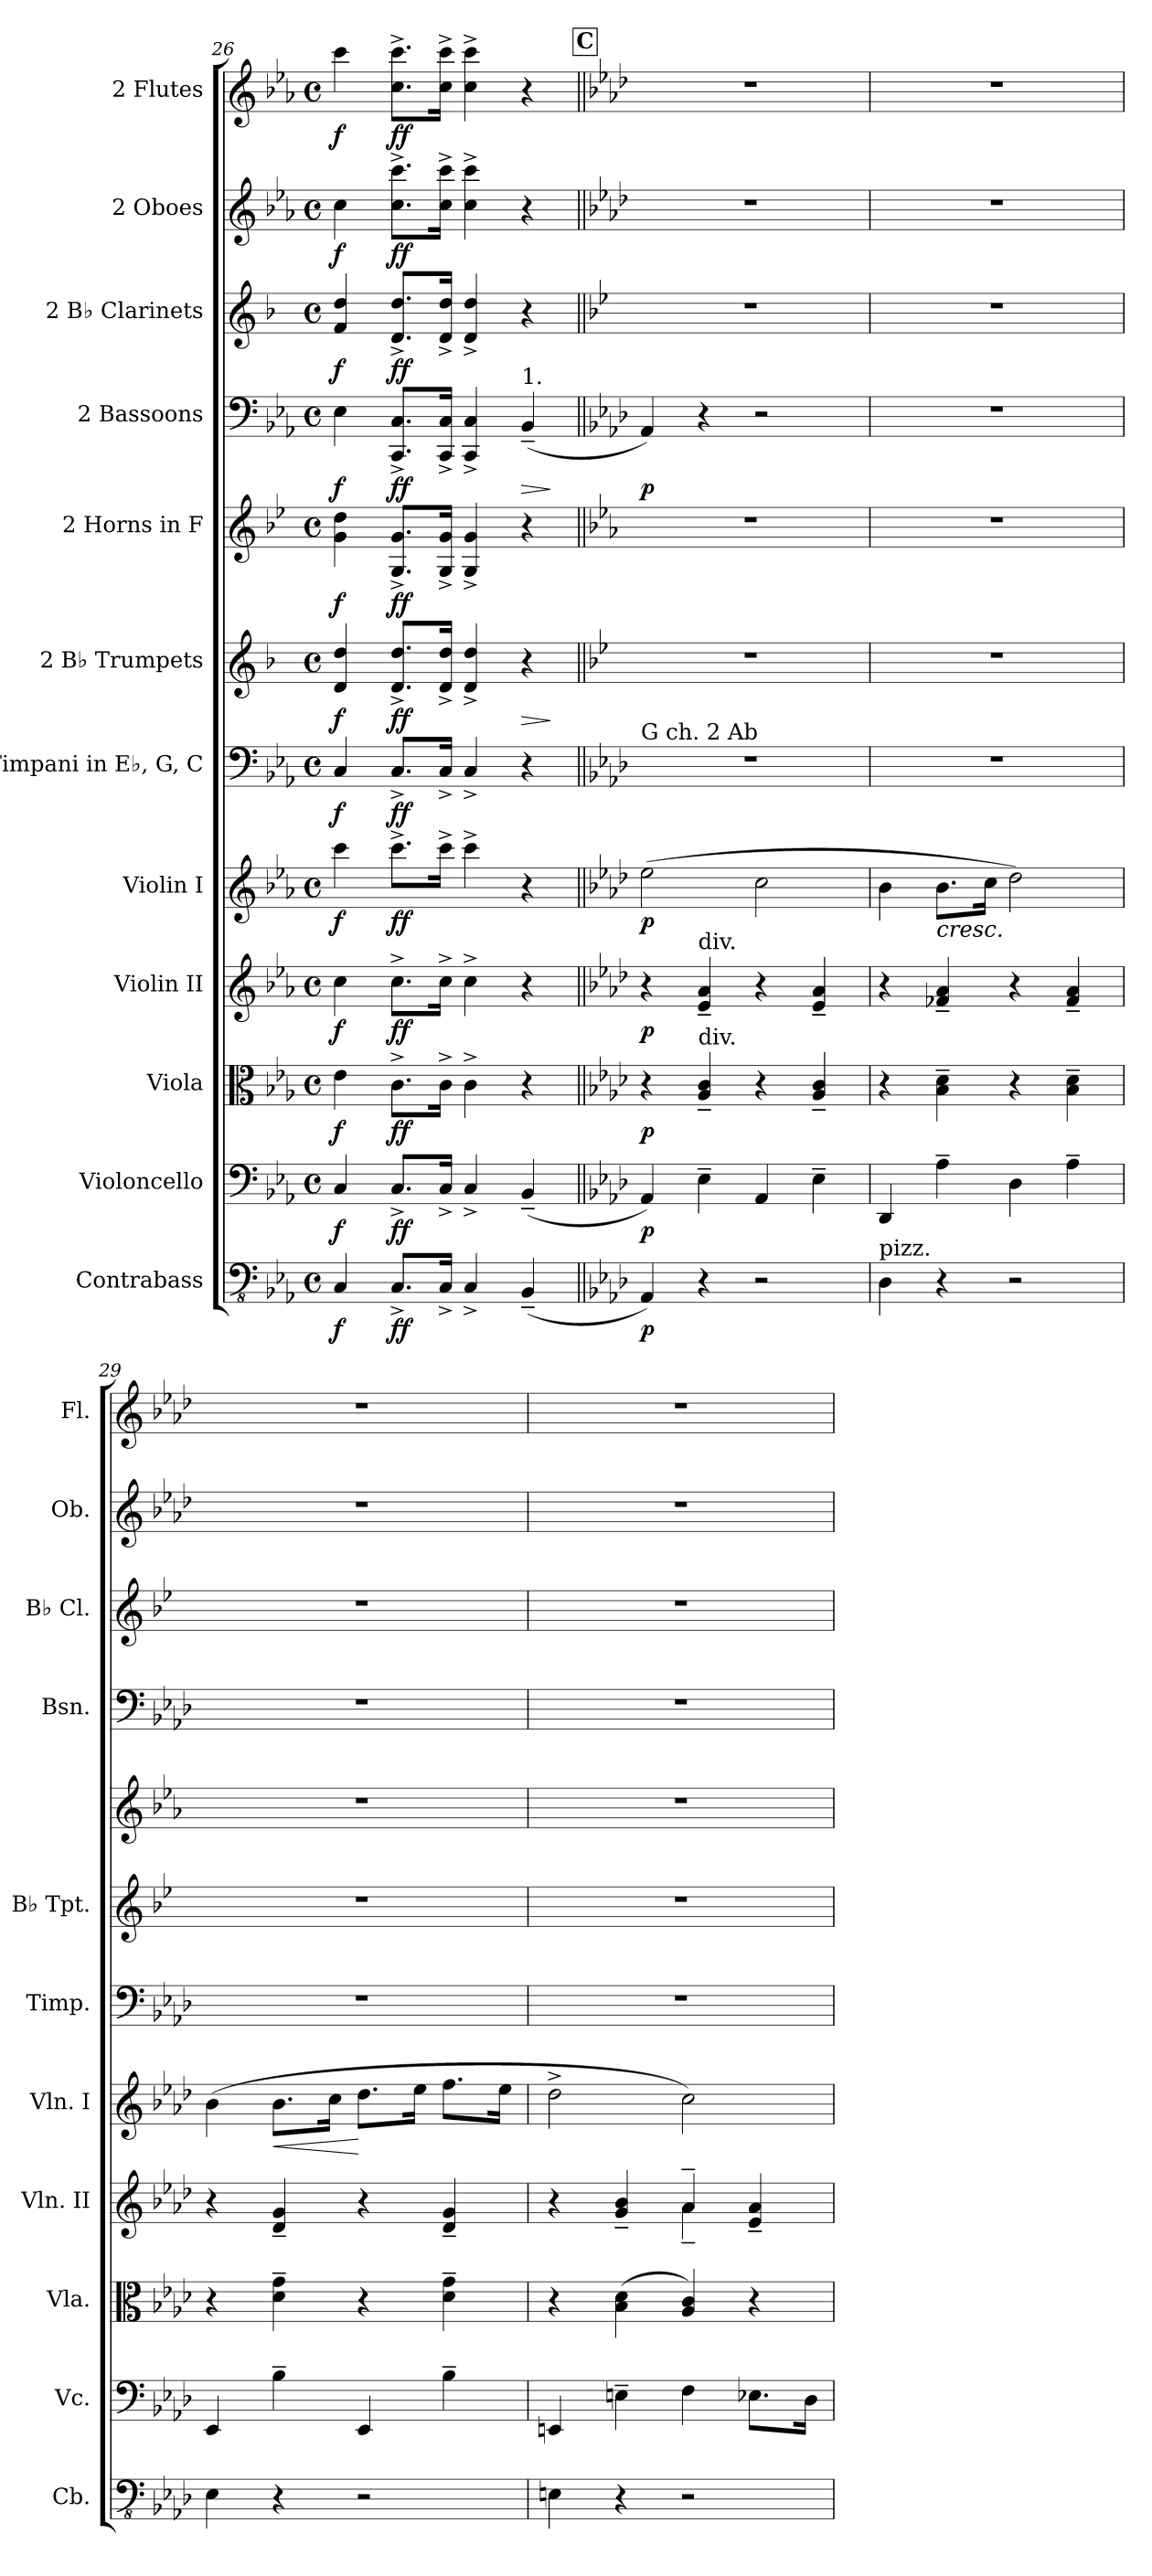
**kern	**dynam	**kern	**dynam	**kern	**dynam	**kern	**dynam	**kern	**dynam	**kern	**dynam	**kern	**dynam	**kern	**dynam	**kern	**dynam	**kern	**dynam	**kern	**dynam	**kern	**dynam
*part12	*part12	*part11	*part11	*part10	*part10	*part9	*part9	*part8	*part8	*part7	*part7	*part6	*part6	*part5	*part5	*part4	*part4	*part3	*part3	*part2	*part2	*part1	*part1
*staff12	*staff12	*staff11	*staff11	*staff10	*staff10	*staff9	*staff9	*staff8	*staff8	*staff7	*staff7	*staff6	*staff6	*staff5	*staff5	*staff4	*staff4	*staff3	*staff3	*staff2	*staff2	*staff1	*staff1
*I"Contrabass	*	*I"Violoncello	*	*I"Viola	*	*I"Violin II	*	*I"Violin I	*	*I"Timpani in E♭, G, C	*	*I"2 B♭ Trumpets	*	*I"2 Horns in F	*	*I"2 Bassoons	*	*I"2 B♭ Clarinets	*	*I"2 Oboes	*	*I"2 Flutes	*
*I'Cb.	*	*I'Vc.	*	*I'Vla.	*	*I'Vln. II	*	*I'Vln. I	*	*I'Timp.	*	*I'B♭ Tpt.	*	*	*	*I'Bsn.	*	*I'B♭ Cl.	*	*I'Ob.	*	*I'Fl.	*
*clefFv4	*	*clefF4	*	*clefC3	*	*clefG2	*	*clefG2	*	*clefF4	*	*clefG2	*	*clefG2	*	*clefF4	*	*clefG2	*	*clefG2	*	*clefG2	*
*	*	*	*	*	*	*	*	*	*	*	*	*ITrd1c2	*	*ITrd4c7	*	*	*	*ITrd1c2	*	*	*	*	*
*k[b-e-a-]	*	*k[b-e-a-]	*	*k[b-e-a-]	*	*k[b-e-a-]	*	*k[b-e-a-]	*	*k[b-e-a-]	*	*k[b-e-a-]	*	*k[b-e-a-]	*	*k[b-e-a-]	*	*k[b-e-a-]	*	*k[b-e-a-]	*	*k[b-e-a-]	*
*M4/4	*	*M4/4	*	*M4/4	*	*M4/4	*	*M4/4	*	*M4/4	*	*M4/4	*	*M4/4	*	*M4/4	*	*M4/4	*	*M4/4	*	*M4/4	*
*met(c)	*	*met(c)	*	*met(c)	*	*met(c)	*	*met(c)	*	*met(c)	*	*met(c)	*	*met(c)	*	*met(c)	*	*met(c)	*	*met(c)	*	*met(c)	*
=26	=26	=26	=26	=26	=26	=26	=26	=26	=26	=26	=26	=26	=26	=26	=26	=26	=26	=26	=26	=26	=26	=26	=26
!	!LO:DY:b	!	!LO:DY:b	!	!LO:DY:b	!	!LO:DY:b	!	!LO:DY:b	!	!LO:DY:b	!	!LO:DY:b	!	!LO:DY:b	!	!LO:DY:b	!	!LO:DY:b	!	!LO:DY:b	!	!LO:DY:b
4CC/	f	4C/	f	4e-\	f	4cc\	f	4ccc\	f	4C/	f	4c/ 4cc/	f	4c\ 4g\	f	4E-\	f	4e-/ 4cc/	f	4cc\	f	4ccc\	f
!	!LO:DY:b	!	!LO:DY:b	!	!LO:DY:b	!	!LO:DY:b	!	!LO:DY:b	!	!LO:DY:b	!	!LO:DY:b	!	!LO:DY:b	!	!LO:DY:b	!	!LO:DY:b	!	!LO:DY:b	!	!LO:DY:b
8.CC^/L	ff	8.C^/L	ff	8.c^\L	ff	8.cc^\L	ff	8.ccc^\L	ff	8.C^/L	ff	8.c/^ 8.cc/^L	ff	8.C/^ 8.c/^L	ff	8.CC/^ 8.C/^L	ff	8.c/^ 8.cc/^L	ff	8.cc\^ 8.ccc\^L	ff	8.cc\^ 8.ccc\^L	ff
16CC^/Jk	.	16C^/Jk	.	16c^\Jk	.	16cc^\Jk	.	16ccc^\Jk	.	16C^/Jk	.	16c/^ 16cc/^Jk	.	16C/^ 16c/^Jk	.	16CC/^ 16C/^Jk	.	16c/^ 16cc/^Jk	.	16cc\^ 16ccc\^Jk	.	16cc\^ 16ccc\^Jk	.
4CC^/	.	4C^/	.	4c^\	.	4cc^\	.	4ccc^\	.	4C^/	.	4c/^ 4cc/^	.	4C/^ 4c/^	.	4CC/^ 4C/^	.	4c/^ 4cc/^	.	4cc\^ 4ccc\^	.	4cc\^ 4ccc\^	.
!	!	!	!	!	!	!	!	!	!	!	!	!	!	!	!	!LO:TX:a:t=1.	!	!	!	!	!	!	!
!	!	!	!	!	!	!	!	!	!	!	!	!	!LO:HP:b	!	!	!	!LO:HP:b	!	!	!	!	!	!
(4BBB-~/	.	(4BB-~/	.	4r	.	4r	.	4r	.	4r	.	4r	>	4r	.	(4BB-~/	>	4r	.	4r	.	4r	.
.	.	.	.	.	.	.	.	.	.	.	.	.	]	.	.	.	]	.	.	.	.	.	.
!!LO:REH:place=s1:a:B:fs=14:t=C
=27||	=27||	=27||	=27||	=27||	=27||	=27||	=27||	=27||	=27||	=27||	=27||	=27||	=27||	=27||	=27||	=27||	=27||	=27||	=27||	=27||	=27||	=27||	=27||
*k[b-e-a-d-]	*	*k[b-e-a-d-]	*	*k[b-e-a-d-]	*	*k[b-e-a-d-]	*	*k[b-e-a-d-]	*	*k[b-e-a-d-]	*	*k[b-e-a-d-]	*	*k[b-e-a-d-]	*	*k[b-e-a-d-]	*	*k[b-e-a-d-]	*	*k[b-e-a-d-]	*	*k[b-e-a-d-]	*
!	!	!	!	!	!	!	!	!	!	!LO:TX:a:t=G ch. 2 Ab	!	!	!	!	!	!	!	!	!	!	!	!	!
!	!LO:DY:b	!	!LO:DY:b	!	!LO:DY:b	!	!LO:DY:b	!	!LO:DY:b	!	!	!	!	!	!	!	!LO:DY:b	!	!	!	!	!	!
4AAA-/)	p	4AA-/)	p	4r	p	4r	p	(>2ee-\	p	1r	.	1r	.	1r	.	4AA-/)	p	1r	.	1r	.	1r	.
!	!	!	!	!	!	!LO:TX:a:t=div.	!	!	!	!	!	!	!	!	!	!	!	!	!	!	!	!	!
!	!	!	!	!LO:TX:a:t=div.	!	!	!	!	!	!	!	!	!	!	!	!	!	!	!	!	!	!	!
4r	.	4E-~\	.	4A-/~ 4c/~	.	4e-/~ 4a-/~	.	.	.	.	.	.	.	.	.	4r	.	.	.	.	.	.	.
2r	.	4AA-/	.	4r	.	4r	.	2cc\	.	.	.	.	.	.	.	2r	.	.	.	.	.	.	.
.	.	4E-~\	.	4A-/~ 4c/~	.	4e-/~ 4a-/~	.	.	.	.	.	.	.	.	.	.	.	.	.	.	.	.	.
=28	=28	=28	=28	=28	=28	=28	=28	=28	=28	=28	=28	=28	=28	=28	=28	=28	=28	=28	=28	=28	=28	=28	=28
!LO:TX:a:t=pizz.	!	!	!	!	!	!	!	!	!	!	!	!	!	!	!	!	!	!	!	!	!	!	!
4DD-\	.	4DD-/	.	4r	.	4r	.	4b-\	.	1r	.	1r	.	1r	.	1r	.	1r	.	1r	.	1r	.
!	!	!	!	!	!	!	!	!	!LO:HP:b	!	!	!	!	!	!	!	!	!	!	!	!	!	!
4r	.	4A-~\	.	4B-\~ 4d-\~	.	4f-X/~ 4a-/~	.	8.b-\L	<	.	.	.	.	.	.	.	.	.	.	.	.	.	.
.	.	.	.	.	.	.	.	16cc\Jk	.	.	.	.	.	.	.	.	.	.	.	.	.	.	.
2r	.	4D-\	.	4r	.	4r	.	2dd-\)	.	.	.	.	.	.	.	.	.	.	.	.	.	.	.
.	.	4A-~\	.	4B-\~ 4d-\~	.	4f-/~ 4a-/~	.	.	.	.	.	.	.	.	.	.	.	.	.	.	.	.	.
!!LO:PB:g=z
=29	=29	=29	=29	=29	=29	=29	=29	=29	=29	=29	=29	=29	=29	=29	=29	=29	=29	=29	=29	=29	=29	=29	=29
4EE-\	.	4EE-/	.	4r	.	4r	.	(>4b-\	.	1r	.	1r	.	1r	.	1r	.	1r	.	1r	.	1r	.
!	!	!	!	!	!	!	!	!	!LO:HP:b	!	!	!	!	!	!	!	!	!	!	!	!	!	!
4r	.	4B-~\	.	4d-\~ 4g\~	.	4d-/~ 4g/~	.	8.b-\L	<	.	.	.	.	.	.	.	.	.	.	.	.	.	.
.	.	.	.	.	.	.	.	16cc\Jk	.	.	.	.	.	.	.	.	.	.	.	.	.	.	.
2r	.	4EE-/	.	4r	.	4r	.	8.dd-\L	[	.	.	.	.	.	.	.	.	.	.	.	.	.	.
.	.	.	.	.	.	.	.	16ee-\Jk	.	.	.	.	.	.	.	.	.	.	.	.	.	.	.
.	.	4B-~\	.	4d-\~ 4g\~	.	4d-/~ 4g/~	.	8.ff\L	.	.	.	.	.	.	.	.	.	.	.	.	.	.	.
.	.	.	.	.	.	.	.	16ee-\Jk	.	.	.	.	.	.	.	.	.	.	.	.	.	.	.
=30	=30	=30	=30	=30	=30	=30	=30	=30	=30	=30	=30	=30	=30	=30	=30	=30	=30	=30	=30	=30	=30	=30	=30
*	*	*	*	*	*	*^	*	*	*	*	*	*	*	*	*	*	*	*	*	*	*	*	*
4EEn\	.	4EEn/	.	4r	.	4r	2ryy	.	2dd-^\	.	1r	.	1r	.	1r	.	1r	.	1r	.	1r	.	1r	.
4r	.	4En~\	.	(>4B-\ 4d-\	.	4g/~ 4b-/~	.	.	.	.	.	.	.	.	.	.	.	.	.	.	.	.	.	.
2r	.	4F\	.	4A-/ 4c/)	.	4a-~/	4a-~\	.	2cc\)	[	.	.	.	.	.	.	.	.	.	.	.	.	.	.
.	.	8.E-X\L	.	4r	.	4e-/~ 4a-/~	4ryy	.	.	.	.	.	.	.	.	.	.	.	.	.	.	.	.	.
.	.	16D-\Jk	.	.	.	.	.	.	.	.	.	.	.	.	.	.	.	.	.	.	.	.	.	.
*	*	*	*	*	*	*v	*v	*	*	*	*	*	*	*	*	*	*	*	*	*	*	*	*	*
=	=	=	=	=	=	=	=	=	=	=	=	=	=	=	=	=	=	=	=	=	=	=	=
*-	*-	*-	*-	*-	*-	*-	*-	*-	*-	*-	*-	*-	*-	*-	*-	*-	*-	*-	*-	*-	*-	*-	*-
